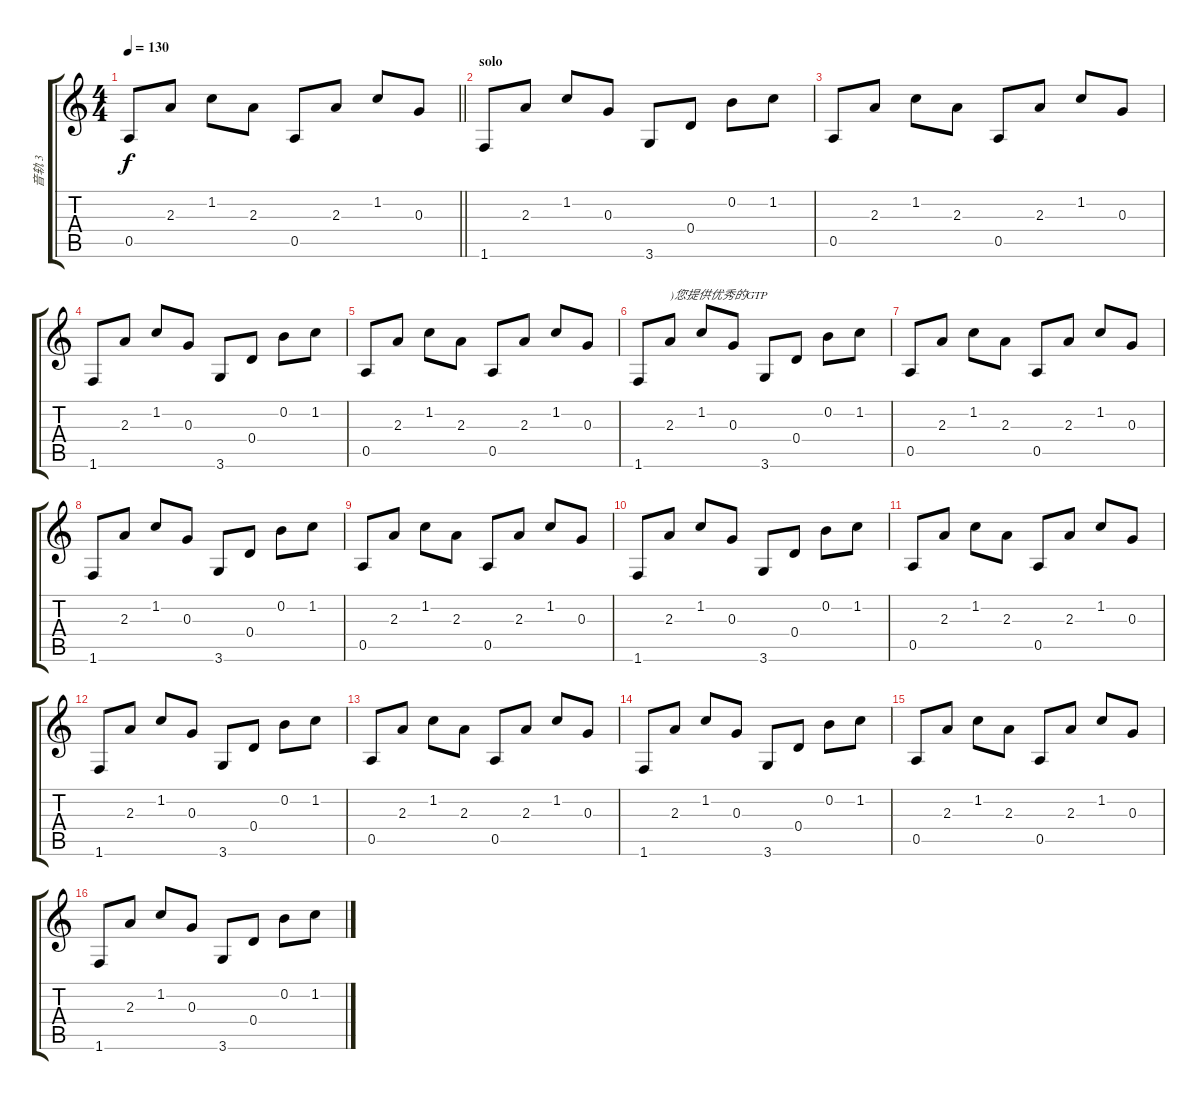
\track ("音轨 3" "音轨 3") {instrument acousticguitarsteel}
\staff {score tabs}
\tuning (E4 B3 G3 D3 A2 E2) {hide}
\ts (4 4)
\tempo 130
\clef g2
\barLineRight lightlight
\ks c
0.5.8{dy f} 2.3.8 1.2.8 2.3.8 0.5.8 2.3.8 1.2.8 0.3.8 |
\section ("" "solo")
1.6.8 2.3.8 1.2.8 0.3.8 3.6.8 0.4.8 0.2.8 1.2.8 |
0.5.8 2.3.8 1.2.8 2.3.8 0.5.8 2.3.8 1.2.8 0.3.8 |
1.6.8 2.3.8 1.2.8 0.3.8 3.6.8 0.4.8 0.2.8 1.2.8 |
0.5.8 2.3.8 1.2.8 2.3.8 0.5.8 2.3.8 1.2.8 0.3.8 |
1.6.8 2.3.8{txt ")您提供优秀的GTP"} 1.2.8 0.3.8 3.6.8 0.4.8 0.2.8 1.2.8 |
0.5.8 2.3.8 1.2.8 2.3.8 0.5.8 2.3.8 1.2.8 0.3.8 |
1.6.8 2.3.8 1.2.8 0.3.8 3.6.8 0.4.8 0.2.8 1.2.8 |
0.5.8 2.3.8 1.2.8 2.3.8 0.5.8 2.3.8 1.2.8 0.3.8 |
1.6.8 2.3.8 1.2.8 0.3.8 3.6.8 0.4.8 0.2.8 1.2.8 |
0.5.8 2.3.8 1.2.8 2.3.8 0.5.8 2.3.8 1.2.8 0.3.8 |
1.6.8 2.3.8 1.2.8 0.3.8 3.6.8 0.4.8 0.2.8 1.2.8 |
0.5.8 2.3.8 1.2.8 2.3.8 0.5.8 2.3.8 1.2.8 0.3.8 |
1.6.8 2.3.8 1.2.8 0.3.8 3.6.8 0.4.8 0.2.8 1.2.8 |
0.5.8 2.3.8 1.2.8 2.3.8 0.5.8 2.3.8 1.2.8 0.3.8 |
1.6.8 2.3.8 1.2.8 0.3.8 3.6.8 0.4.8 0.2.8 1.2.8
